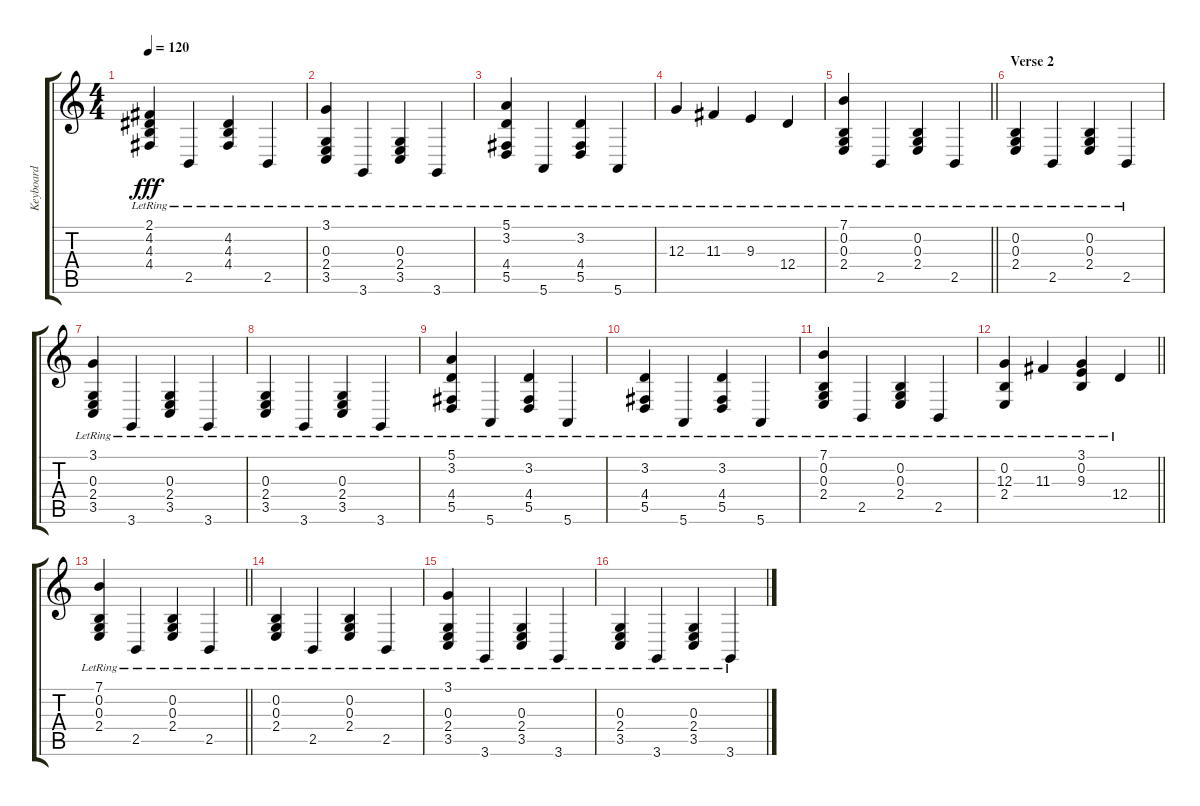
\track ("Keyboard" "Keyboard") {instrument brightacousticpiano}
\staff {score tabs}
\tuning (E4 B3 G3 D3 A2 E2) {hide}
\ts (4 4)
\tempo 120
\clef g2
\ks c
(2.1{lr} 4.2{lr} 4.3{lr} 4.4{lr}).4{dy fff} 2.5{lr}.4 (4.2{lr} 4.3{lr} 4.4{lr}).4 2.5{lr}.4 |
(3.1{lr} 0.3{lr} 2.4{lr} 3.5{lr}).4 3.6{lr}.4 (0.3{lr} 2.4{lr} 3.5{lr}).4 3.6{lr}.4 |
(5.1{lr} 3.2{lr} 4.4{lr} 5.5{lr}).4 5.6{lr}.4 (3.2{lr} 4.4{lr} 5.5{lr}).4 5.6{lr}.4 |
12.3{lr}.4 11.3{lr}.4 9.3{lr}.4 12.4{lr}.4 |
\barLineRight lightlight
(7.1{lr} 0.2{lr} 0.3{lr} 2.4{lr}).4 2.5{lr}.4 (0.2{lr} 0.3{lr} 2.4{lr}).4 2.5{lr}.4 |
\section ("" "Verse 2")
(0.2{lr} 0.3{lr} 2.4{lr}).4 2.5{lr}.4 (0.2{lr} 0.3{lr} 2.4{lr}).4 2.5{lr}.4 |
(3.1{lr} 0.3{lr} 2.4{lr} 3.5{lr}).4 3.6{lr}.4 (0.3{lr} 2.4{lr} 3.5{lr}).4 3.6{lr}.4 |
(0.3{lr} 2.4{lr} 3.5{lr}).4 3.6{lr}.4 (0.3{lr} 2.4{lr} 3.5{lr}).4 3.6{lr}.4 |
(5.1{lr} 3.2{lr} 4.4{lr} 5.5{lr}).4 5.6{lr}.4 (3.2{lr} 4.4{lr} 5.5{lr}).4 5.6{lr}.4 |
(3.2{lr} 4.4{lr} 5.5{lr}).4 5.6{lr}.4 (3.2{lr} 4.4{lr} 5.5{lr}).4 5.6{lr}.4 |
(7.1{lr} 0.2{lr} 0.3{lr} 2.4{lr}).4 2.5{lr}.4 (0.2{lr} 0.3{lr} 2.4{lr}).4 2.5{lr}.4 |
\barLineRight lightlight
(0.2{lr} 12.3{lr} 2.4{lr}).4 11.3{lr}.4 (3.1{lr} 0.2{lr} 9.3{lr}).4 12.4{lr}.4 |
\section ("" "")
\barLineRight lightlight
(7.1{lr} 0.2{lr} 0.3{lr} 2.4{lr}).4 2.5{lr}.4 (0.2{lr} 0.3{lr} 2.4{lr}).4 2.5{lr}.4 |
(0.2{lr} 0.3{lr} 2.4{lr}).4 2.5{lr}.4 (0.2{lr} 0.3{lr} 2.4{lr}).4 2.5{lr}.4 |
(3.1{lr} 0.3{lr} 2.4{lr} 3.5{lr}).4 3.6{lr}.4 (0.3{lr} 2.4{lr} 3.5{lr}).4 3.6{lr}.4 |
(0.3{lr} 2.4{lr} 3.5{lr}).4 3.6{lr}.4 (0.3{lr} 2.4{lr} 3.5{lr}).4 3.6{lr}.4
